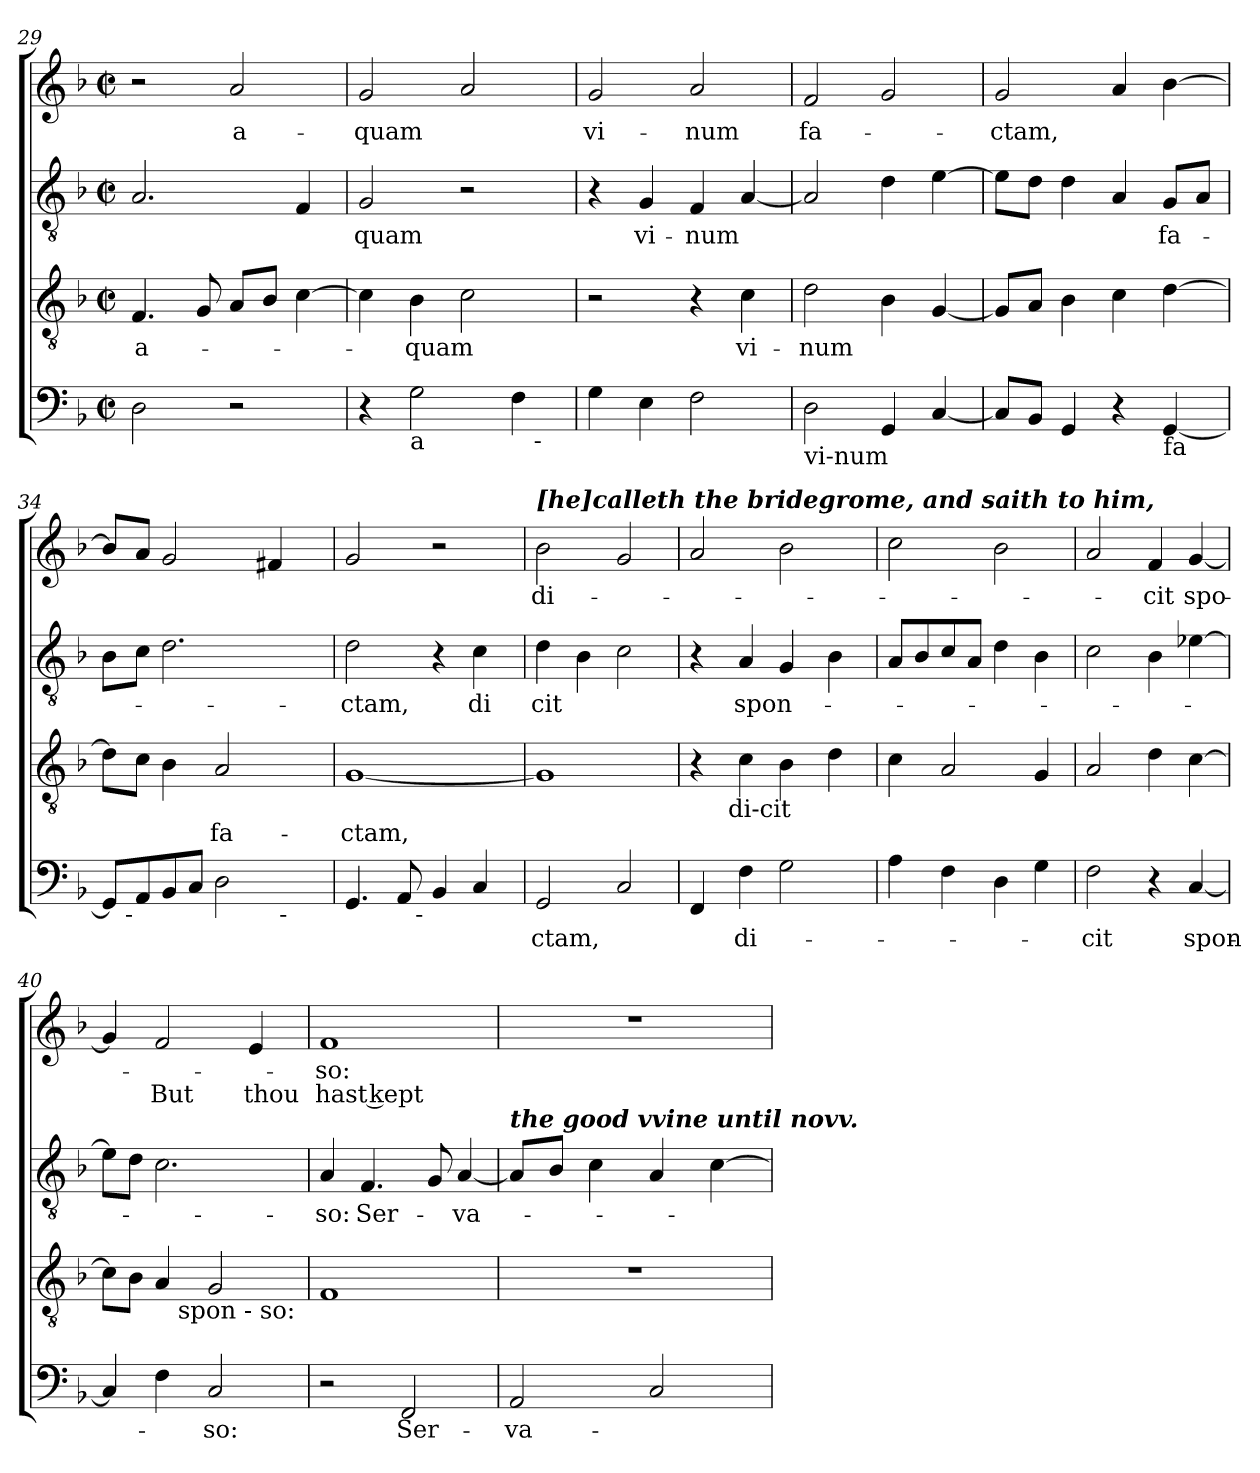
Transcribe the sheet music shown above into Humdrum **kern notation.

**kern	**text	**kern	**text	**kern	**text	**kern	**text	**text
*part4	*part4	*part3	*part3	*part2	*part2	*part1	*part1	*part1
*staff4	*staff4	*staff3	*staff3	*staff2	*staff2	*staff1	*staff1	*staff1
*clefF4	*	*clefGv2	*	*clefGv2	*	*clefG2	*	*
*k[b-]	*	*k[b-]	*	*k[b-]	*	*k[b-]	*	*
*F:	*	*F:	*	*F:	*	*F:	*	*
*M2/2	*	*M2/2	*	*M2/2	*	*M2/2	*	*
*met(c|)	*	*met(c|)	*	*met(c|)	*	*met(c|)	*	*
=29	=29	=29	=29	=29	=29	=29	=29	=29
!	!	!	!LO:LY:b	!	!	!	!	!
2D\	.	4.F/	a-	2.A/	.	2r	.	.
.	.	8G/	.	.	.	.	.	.
!	!	!	!	!	!	!	!LO:LY:b	!
2r	.	8A/L	.	.	.	2a/	a-	.
.	.	8B-/J	.	.	.	.	.	.
.	.	[>4c\	.	4F/	.	.	.	.
=30	=30	=30	=30	=30	=30	=30	=30	=30
!	!	!	!	!	!LO:LY:b	!	!LO:LY:b	!
*^	*	*	*	*	*	*	*	*
4r	2ryy	.	4c\]	.	2G/	-quam	2g/	-quam	.
!LO:TX:b:t=a	!	!	!	!	!	!	!	!	!
!	!	!	!	!LO:LY:b	!	!	!	!	!
2G\	.	.	4B-\	-quam	.	.	.	.	.
.	4ryy	.	2c\	.	2r	.	2a/	.	.
4F\	16ryy	.	.	.	.	.	.	.	.
!	!LO:TX:b:t=-	!	!	!	!	!	!	!	!
.	8.ryy	.	.	.	.	.	.	.	.
=31	=31	=31	=31	=31	=31	=31	=31	=31	=31
!LO:TX:b:t=quam	!	!	!	!	!	!	!	!	!
!	!	!	!	!	!	!	!	!LO:LY:b	!
*v	*v	*	*	*	*	*	*	*	*
4G\	.	2r	.	4r	.	2g/	vi-	.
!	!	!	!	!	!LO:LY:b	!	!	!
4E\	.	.	.	4G/	vi-	.	.	.
!	!	!	!	!	!LO:LY:b	!	!LO:LY:b	!
2F\	.	4r	.	4F/	-num	2a/	-num	.
!	!	!	!LO:LY:b	!	!	!	!	!
.	.	4c\	vi-	[<4A/	.	.	.	.
=32	=32	=32	=32	=32	=32	=32	=32	=32
!LO:TX:b:t=vi-num	!	!	!	!	!	!	!	!
!	!	!	!LO:LY:b	!	!	!	!LO:LY:b	!
2D\	.	2d\	-num	2A/]	.	2f/	fa-	.
4GG/	.	4B-\	.	4d\	.	2g/	.	.
[<4C/	.	[<4G/	.	[>4e\	.	.	.	.
=33	=33	=33	=33	=33	=33	=33	=33	=33
!	!	!	!	!	!	!	!LO:LY:b	!
8C/L]	.	8G/L]	.	8e\L]	.	2g/	-ctam,	.
8BB-/J	.	8A/J	.	8d\J	.	.	.	.
4GG/	.	4B-\	.	4d\	.	.	.	.
4r	.	4c\	.	4A/	.	4a/	.	.
!LO:TX:b:t=fa	!	!	!	!	!	!	!	!
!	!	!	!	!	!LO:LY:b	!	!	!
[<4GG/	.	[>4d\	.	8G/L	fa-	[>4b-\	.	.
.	.	.	.	8A/J	.	.	.	.
=34	=34	=34	=34	=34	=34	=34	=34	=34
*^	*	*	*	*	*	*	*	*
*	*^	*	*	*	*	*	*	*	*
8GG/L]	16.ryy	2ryy	.	8d\L]	.	8B-\L	.	8b-/L]	.	.
!	!LO:TX:b:t=-	!	!	!	!	!	!	!	!	!
.	2ryy	.	.	.	.	.	.	.	.	.
8AA/	.	.	.	8c\J	.	8c\J	.	8a/J	.	.
8BB-/	.	.	.	4B-\	.	2.d\	.	2g/	.	.
8C/J	.	.	.	.	.	.	.	.	.	.
!	!	!	!	!	!LO:LY:b	!	!	!	!	!
2D\	.	4ryy	.	2A/	fa-	.	.	.	.	.
.	4ryy	.	.	.	.	.	.	.	.	.
.	.	32ryy	.	.	.	.	.	4f#/	.	.
!	!	!LO:TX:b:t=-	!	!	!	!	!	!	!	!
.	.	8..ryy	.	.	.	.	.	.	.	.
.	8ryy	.	.	.	.	.	.	.	.	.
.	32ryy	.	.	.	.	.	.	.	.	.
=35	=35	=35	=35	=35	=35	=35	=35	=35	=35	=35
!	!	!	!	!	!LO:LY:b	!	!LO:LY:b	!	!	!
*	*v	*v	*	*	*	*	*	*	*	*
4.GG/	4..ryy	.	[<1G	-ctam,	2d\	-ctam,	2g/	.	.
8AA/	.	.	.	.	.	.	.	.	.
!	!LO:TX:b:t=-	!	!	!	!	!	!	!	!
.	2ryy	.	.	.	.	.	.	.	.
4BB-/	.	.	.	.	4r	.	2r	.	.
!	!	!	!	!	!	!LO:LY:b	!	!	!
4C/	.	.	.	.	4c\	di	.	.	.
.	16ryy	.	.	.	.	.	.	.	.
!!LO:LB:g=z
=36	=36	=36	=36	=36	=36	=36	=36	=36	=36
!	!	!	!	!	!	!	!LO:TX:a:Bi:t=[he]calleth the bridegrome, and saith to him,	!	!
!	!	!LO:LY:b	!	!	!	!LO:LY:b	!	!LO:LY:b	!
*v	*v	*	*	*	*	*	*	*	*
2GG/	ctam,	1G]	.	4d\	cit	2b-\	di-	.
.	.	.	.	4B-\	.	.	.	.
2C/	.	.	.	2c\	.	2g/	.	.
=37	=37	=37	=37	=37	=37	=37	=37	=37
*	*	*^	*	*	*	*	*	*
4FF/	.	4r	8..ryy	.	4r	.	2a/	.	.
!	!	!	!LO:TX:b:t=di-cit	!	!	!	!	!	!
.	.	.	2ryy	.	.	.	.	.	.
!	!LO:LY:b	!	!	!	!	!LO:LY:b	!	!	!
4F\	di-	4c\	.	.	4A/	spon-	.	.	.
2G\	.	4B-\	.	.	4G/	.	2b-\	.	.
.	.	.	4ryy	.	.	.	.	.	.
.	.	4d\	.	.	4B-\	.	.	.	.
.	.	.	32ryy	.	.	.	.	.	.
*	*	*v	*v	*	*	*	*	*	*
=38	=38	=38	=38	=38	=38	=38	=38	=38
4A\	.	4c\	.	8A/L	.	2cc\	.	.
.	.	.	.	8B-/	.	.	.	.
4F\	.	2A/	.	8c/	.	.	.	.
.	.	.	.	8A/J	.	.	.	.
4D\	.	.	.	4d\	.	2b-\	.	.
4G\	.	4G/	.	4B-\	.	.	.	.
=39	=39	=39	=39	=39	=39	=39	=39	=39
!	!LO:LY:b	!	!	!	!	!	!	!
2F\	-cit	2A/	.	2c\	.	2a/	.	.
!	!	!	!	!	!	!	!LO:LY:b	!
4r	.	4d\	.	4B-\	.	4f/	-cit	.
!	!LO:LY:b	!	!	!	!	!	!LO:LY:b	!
[<4C/	spon-	[>4c\	.	[>4e-X\	.	[<4g/	spo-	.
=40	=40	=40	=40	=40	=40	=40	=40	=40
*	*	*^	*	*	*	*	*	*
4C/]	.	8c\L]	4ryy	.	8e-\L]	.	4g/]	.	.
.	.	8B-\J	.	.	8d\J	.	.	.	.
!	!	!	!	!	!	!	!	!	!LO:LY:b
4F\	.	4A/	16.ryy	.	2.c\	.	2f/	.	But
!	!	!	!LO:TX:b:t=spon - so&colon;	!	!	!	!	!	!
.	.	.	2ryy	.	.	.	.	.	.
!	!LO:LY:b	!	!	!	!	!	!	!	!
2C/	-so:	2G/	.	.	.	.	.	.	.
!	!	!	!	!	!	!	!	!	!LO:LY:b
.	.	.	.	.	.	.	4e/	.	thou
.	.	.	8ryy	.	.	.	.	.	.
.	.	.	32ryy	.	.	.	.	.	.
=41	=41	=41	=41	=41	=41	=41	=41	=41	=41
!	!	!	!	!	!	!LO:LY:b	!	!LO:LY:b	!LO:LY:b
*	*	*v	*v	*	*	*	*	*	*
2r	.	1F	.	4A/	-so:	1f	-so:	hast kept
!	!	!	!	!	!LO:LY:b	!	!	!
.	.	.	.	4.F/	Ser-	.	.	.
!	!LO:LY:b	!	!	!	!	!	!	!
2FF/	Ser-	.	.	.	.	.	.	.
.	.	.	.	8G/	.	.	.	.
!	!	!	!	!	!LO:LY:b	!	!	!
.	.	.	.	[<4A/	-va-	.	.	.
=42	=42	=42	=42	=42	=42	=42	=42	=42
!	!	!	!	!LO:TX:a:Bi:t=the good vvine until novv.	!	!	!	!
!	!LO:LY:b	!	!	!	!	!	!	!
2AA/	-va-	1r	.	8A/L]	.	1r	.	.
.	.	.	.	8B-/J	.	.	.	.
.	.	.	.	4c\	.	.	.	.
2C/	.	.	.	4A/	.	.	.	.
.	.	.	.	[>4c\	.	.	.	.
=	=	=	=	=	=	=	=	=
*-	*-	*-	*-	*-	*-	*-	*-	*-
